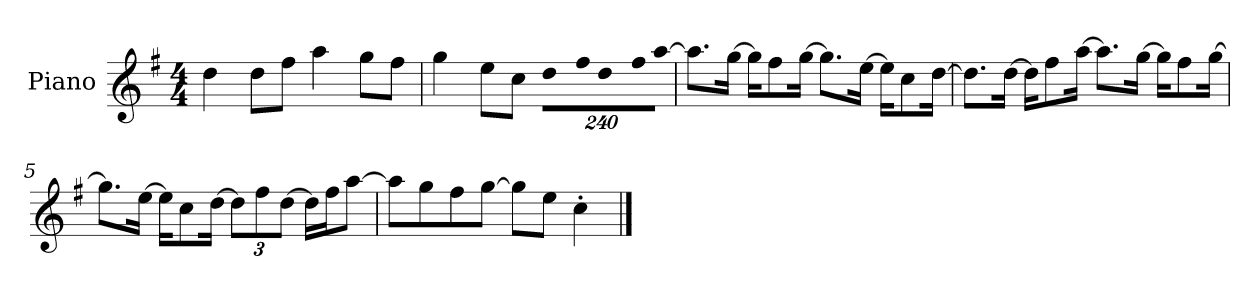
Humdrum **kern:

**kern
*part1
*staff1
*I"Piano
*I'P-no
*clefG2
*k[f#]
*M4/4
*MM90
=1
4dd\
8dd\L
8ff#\J
4aa\
8gg\L
8ff#\J
=2
4gg\
8ee\L
8cc\J
*Xbrackettup
!LO:N:vis=8
960%137dd\L
!LO:N:vis=16
1920%137ff#\K
!LO:N:vis=8
960%137dd\
!LO:N:vis=16
1920%137ff#\L
!LO:N:vis=16
[1920%137aa\JJ
=3
8.aa\L]
[16gg\Jk
16gg\KL]
8ff#\
[16gg\Jk
8.gg\L]
[16ee\Jk
16ee\KL]
8cc\
[16dd\Jk
=4
8.dd\L]
[16dd\Jk
16dd\KL]
8ff#\
[16aa\Jk
8.aa\L]
[16gg\Jk
16gg\KL]
8ff#\
[16gg\Jk
!!LO:LB:g=z
=5
8.gg\L]
[16ee\Jk
16ee\KL]
8cc\
[16dd\Jk
12dd\L]
12ff#\
[12dd\J
16dd\LL]
16ff#\J
[8aa\J
=6
8aa\L]
8gg\
8ff#\
[8gg\J
8gg\L]
8ee\J
4cc'\
==
*-
